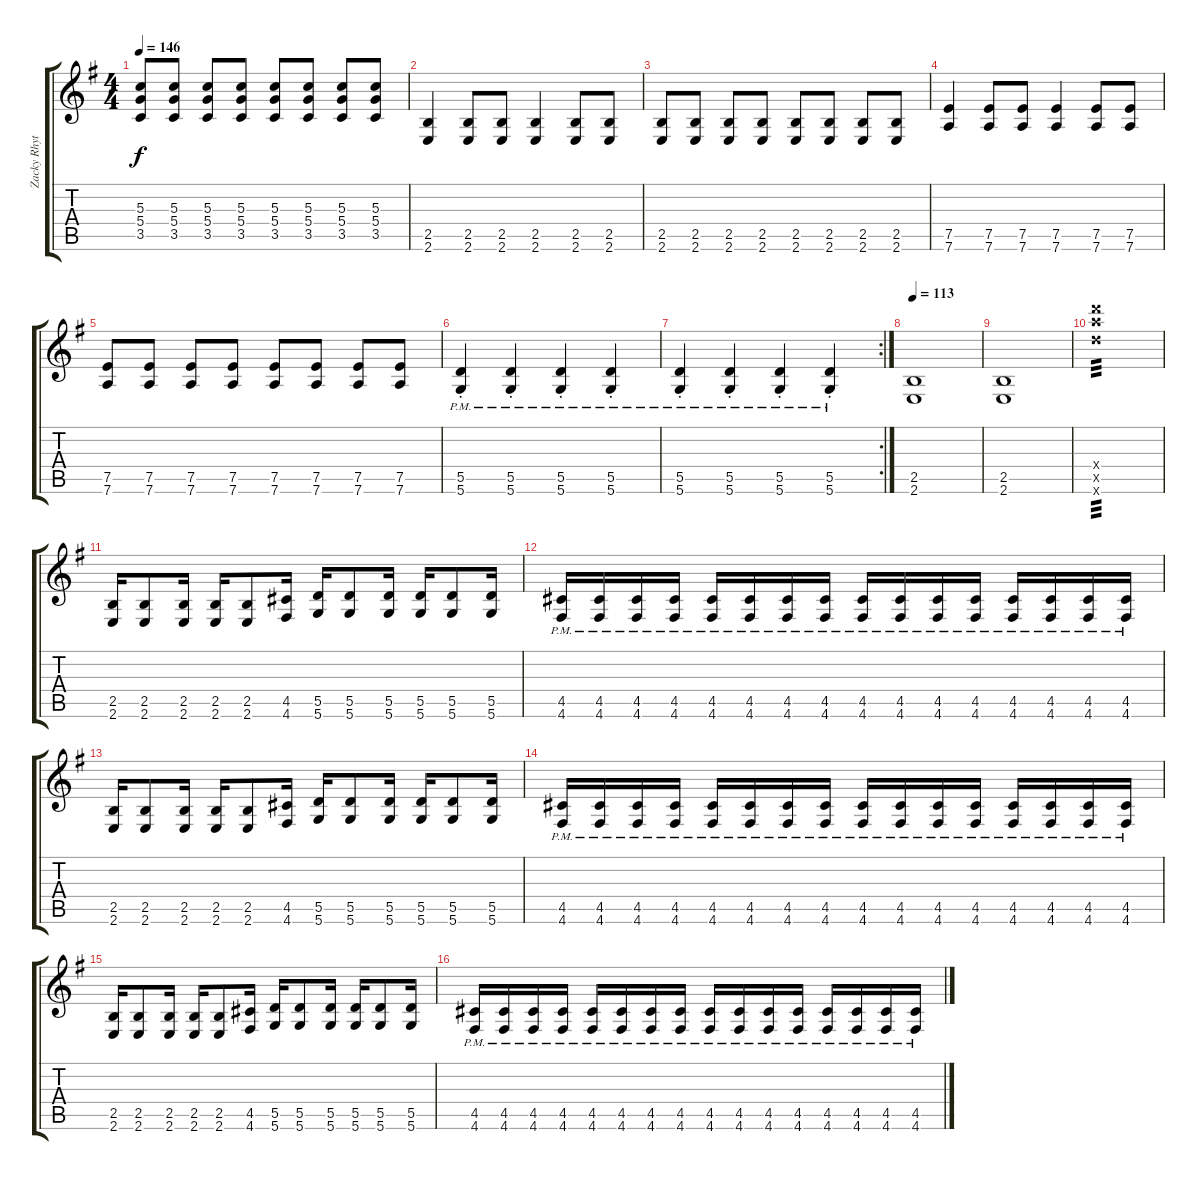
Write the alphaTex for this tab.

\track ("Zacky Rhythm" "Zacky Rhyt") {instrument distortionguitar}
\staff {score tabs}
\tuning (E4 B3 G3 D3 A2 D2) {hide}
\ts (4 4)
\tempo 146
\clef g2
\ks g
(5.3 5.4 3.5).8{dy f} (5.3 5.4 3.5).8 (5.3 5.4 3.5).8 (5.3 5.4 3.5).8 (5.3 5.4 3.5).8 (5.3 5.4 3.5).8 (5.3 5.4 3.5).8 (5.3 5.4 3.5).8 |
(2.5 2.6).4 (2.5 2.6).8 (2.5 2.6).8 (2.5 2.6).4 (2.5 2.6).8 (2.5 2.6).8 |
(2.5 2.6).8 (2.5 2.6).8 (2.5 2.6).8 (2.5 2.6).8 (2.5 2.6).8 (2.5 2.6).8 (2.5 2.6).8 (2.5 2.6).8 |
(7.5 7.6).4 (7.5 7.6).8 (7.5 7.6).8 (7.5 7.6).4 (7.5 7.6).8 (7.5 7.6).8 |
(7.5 7.6).8 (7.5 7.6).8 (7.5 7.6).8 (7.5 7.6).8 (7.5 7.6).8 (7.5 7.6).8 (7.5 7.6).8 (7.5 7.6).8 |
(5.5{pm st} 5.6{pm st}).4 (5.5{pm st} 5.6{pm st}).4 (5.5{pm st} 5.6{pm st}).4 (5.5{pm st} 5.6{pm st}).4 |
\rc 2
(5.5{pm st} 5.6{pm st}).4 (5.5{pm st} 5.6{pm st}).4 (5.5{pm st} 5.6{pm st}).4 (5.5{pm st} 5.6{pm st}).4 |
\tempo 113
(2.5 2.6).1 |
(2.5 2.6).1 |
(0.4{x} 0.5{x} 0.6{x}).1{ot 15mb tp 3} |
(2.5 2.6).16 (2.5 2.6).8 (2.5 2.6).16 (2.5 2.6).16 (2.5 2.6).8 (4.5 4.6).16 (5.5 5.6).16 (5.5 5.6).8 (5.5 5.6).16 (5.5 5.6).16 (5.5 5.6).8 (5.5 5.6).16 |
(4.5{pm} 4.6{pm}).16 (4.5{pm} 4.6{pm}).16 (4.5{pm} 4.6{pm}).16 (4.5{pm} 4.6{pm}).16 (4.5{pm} 4.6{pm}).16 (4.5{pm} 4.6{pm}).16 (4.5{pm} 4.6{pm}).16 (4.5{pm} 4.6{pm}).16 (4.5{pm} 4.6{pm}).16 (4.5{pm} 4.6{pm}).16 (4.5{pm} 4.6{pm}).16 (4.5{pm} 4.6{pm}).16 (4.5{pm} 4.6{pm}).16 (4.5{pm} 4.6{pm}).16 (4.5{pm} 4.6{pm}).16 (4.5{pm} 4.6{pm}).16 |
(2.5 2.6).16 (2.5 2.6).8 (2.5 2.6).16 (2.5 2.6).16 (2.5 2.6).8 (4.5 4.6).16 (5.5 5.6).16 (5.5 5.6).8 (5.5 5.6).16 (5.5 5.6).16 (5.5 5.6).8 (5.5 5.6).16 |
(4.5{pm} 4.6{pm}).16 (4.5{pm} 4.6{pm}).16 (4.5{pm} 4.6{pm}).16 (4.5{pm} 4.6{pm}).16 (4.5{pm} 4.6{pm}).16 (4.5{pm} 4.6{pm}).16 (4.5{pm} 4.6{pm}).16 (4.5{pm} 4.6{pm}).16 (4.5{pm} 4.6{pm}).16 (4.5{pm} 4.6{pm}).16 (4.5{pm} 4.6{pm}).16 (4.5{pm} 4.6{pm}).16 (4.5{pm} 4.6{pm}).16 (4.5{pm} 4.6{pm}).16 (4.5{pm} 4.6{pm}).16 (4.5{pm} 4.6{pm}).16 |
(2.5 2.6).16 (2.5 2.6).8 (2.5 2.6).16 (2.5 2.6).16 (2.5 2.6).8 (4.5 4.6).16 (5.5 5.6).16 (5.5 5.6).8 (5.5 5.6).16 (5.5 5.6).16 (5.5 5.6).8 (5.5 5.6).16 |
(4.5{pm} 4.6{pm}).16 (4.5{pm} 4.6{pm}).16 (4.5{pm} 4.6{pm}).16 (4.5{pm} 4.6{pm}).16 (4.5{pm} 4.6{pm}).16 (4.5{pm} 4.6{pm}).16 (4.5{pm} 4.6{pm}).16 (4.5{pm} 4.6{pm}).16 (4.5{pm} 4.6{pm}).16 (4.5{pm} 4.6{pm}).16 (4.5{pm} 4.6{pm}).16 (4.5{pm} 4.6{pm}).16 (4.5{pm} 4.6{pm}).16 (4.5{pm} 4.6{pm}).16 (4.5{pm} 4.6{pm}).16 (4.5{pm} 4.6{pm}).16
